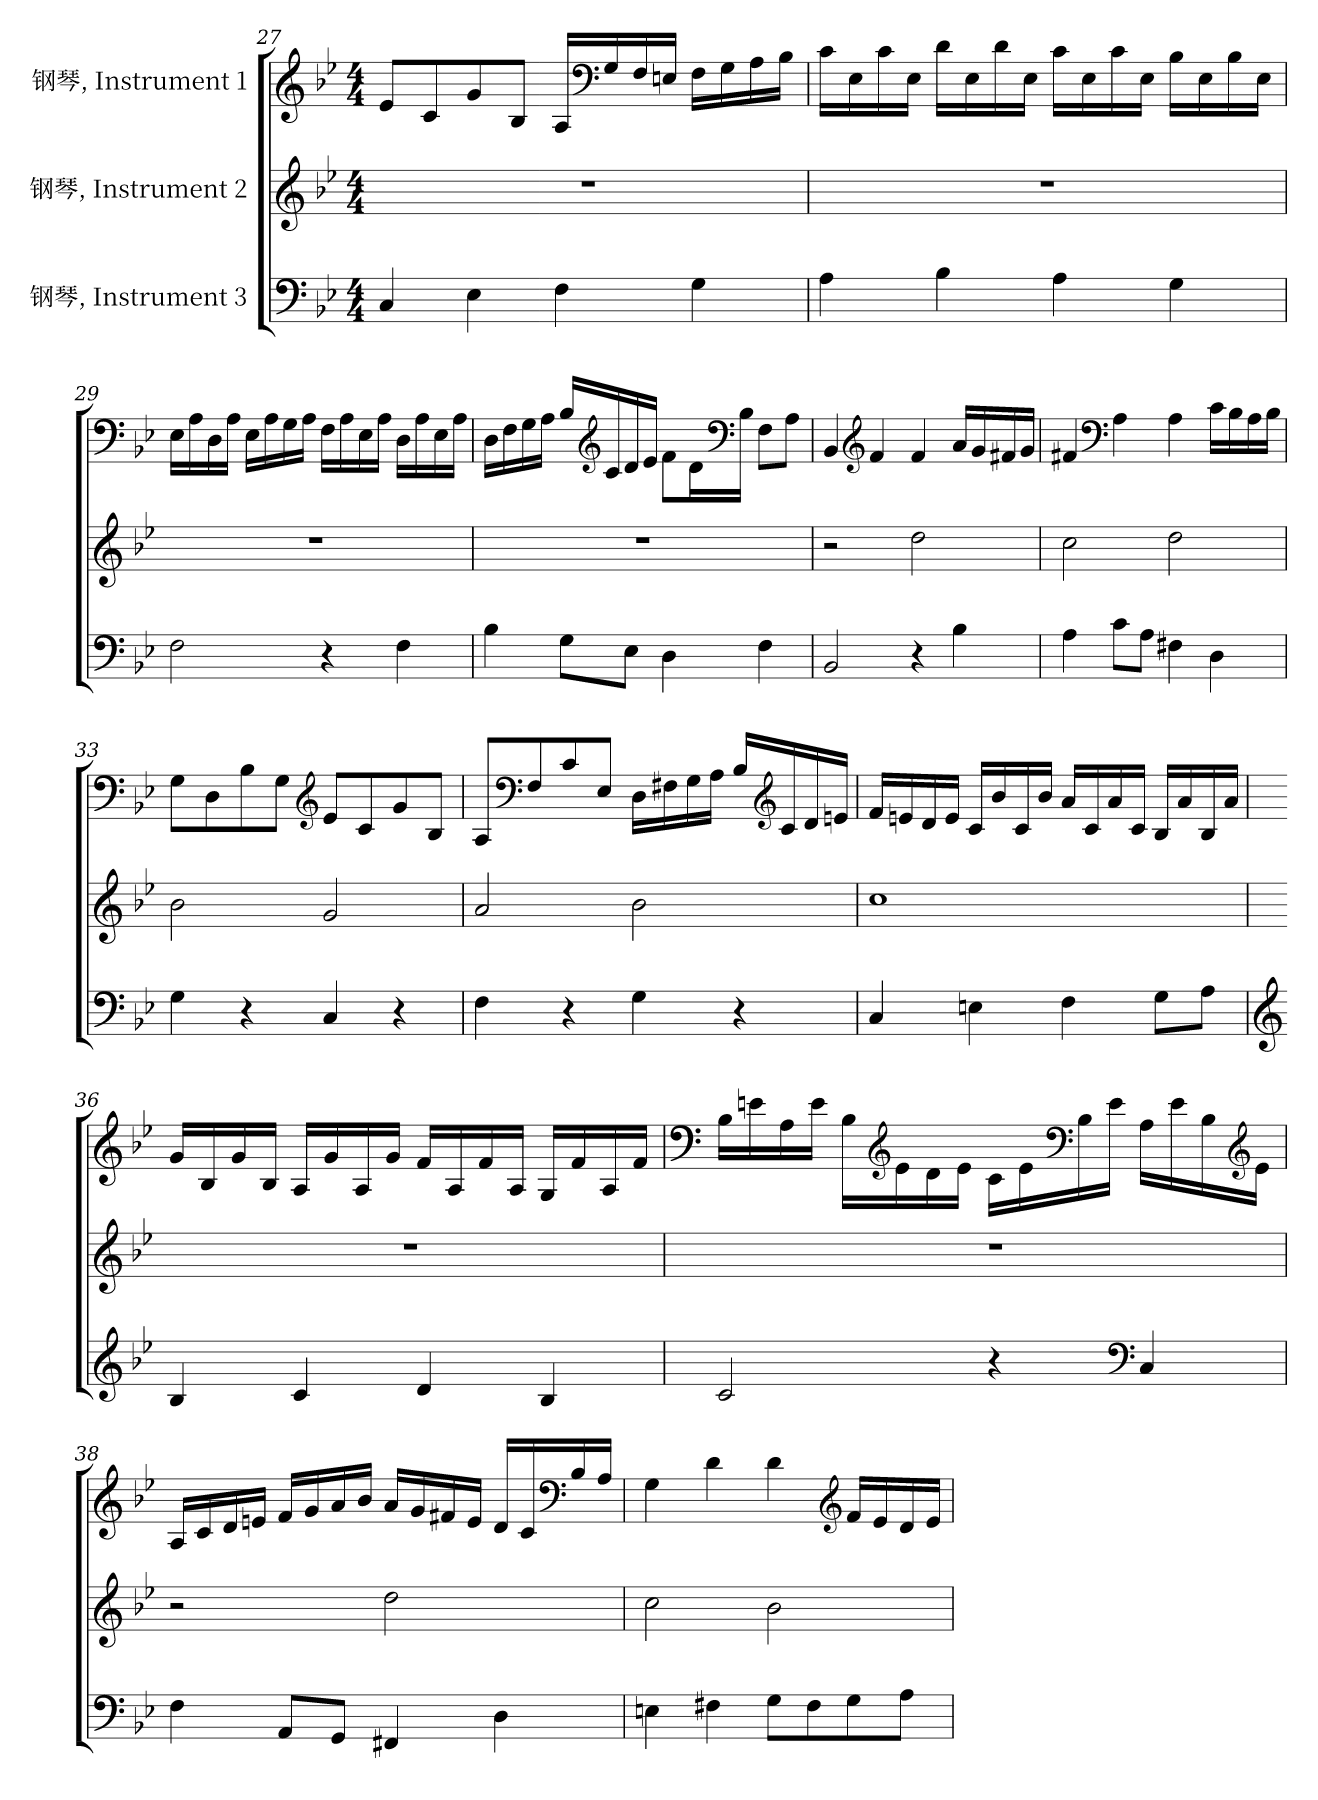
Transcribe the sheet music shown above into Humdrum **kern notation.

**kern	**kern	**kern
*part3	*part2	*part1
*staff3	*staff2	*staff1
*I"钢琴, Instrument 3	*I"钢琴, Instrument 2	*I"钢琴, Instrument 1
!!LO:LB:g=z
*clefF4	*clefG2	*clefG2
*k[b-e-]	*k[b-e-]	*k[b-e-]
*M4/4	*M4/4	*M4/4
=27	=27	=27
4C/	1r	8e-/L
.	.	8c/
4E-\	.	8g/
.	.	8B-/J
4F\	.	16A/LL
*	*	*clefF4
.	.	16G/
.	.	16F/
.	.	16En/JJ
4G\	.	16F\LL
.	.	16G\
.	.	16A\
.	.	16B-\JJ
=28	=28	=28
4A\	1r	16c\LL
.	.	16E-\
.	.	16c\
.	.	16E-\JJ
4B-\	.	16d\LL
.	.	16E-\
.	.	16d\
.	.	16E-\JJ
4A\	.	16c\LL
.	.	16E-\
.	.	16c\
.	.	16E-\JJ
4G\	.	16B-\LL
.	.	16E-\
.	.	16B-\
.	.	16E-\JJ
!!LO:LB:g=z
=29	=29	=29
2F\	1r	16E-\LL
.	.	16A\
.	.	16D\
.	.	16A\JJ
.	.	16E-\LL
.	.	16A\
.	.	16G\
.	.	16A\JJ
4r	.	16F\LL
.	.	16A\
.	.	16E-\
.	.	16A\JJ
4F\	.	16D\LL
.	.	16A\
.	.	16E-\
.	.	16A\JJ
=30	=30	=30
4B-\	1r	16D\LL
.	.	16F\
.	.	16G\
.	.	16A\JJ
8G\L	.	16B-/LL
*	*	*clefG2
.	.	16c/
8E-\J	.	16d/
.	.	16e-/JJ
4D\	.	8f\L
.	.	16d\L
*	*	*clefF4
.	.	16B-\JJ
4F\	.	8F\L
.	.	8A\J
=31	=31	=31
2BB-/	2r	4BB-/
*	*	*clefG2
.	.	4f/
4r	2dd\	4f/
4B-\	.	16a/LL
.	.	16g/
.	.	16f#X/
.	.	16g/JJ
!!LO:PB:g=z
=32	=32	=32
4A\	2cc\	4f#X/
*	*	*clefF4
8c\L	.	4A\
8A\J	.	.
4F#X\	2dd\	4A\
4D\	.	16c\LL
.	.	16B-\
.	.	16A\
.	.	16B-\JJ
=33	=33	=33
4G\	2b-\	8G\L
.	.	8D\
4r	.	8B-\
.	.	8G\J
*	*	*clefG2
4C/	2g/	8e-/L
.	.	8c/
4r	.	8g/
.	.	8B-/J
=34	=34	=34
4F\	2a/	8A/L
*	*	*clefF4
.	.	8F/
4r	.	8c/
.	.	8E-/J
4G\	2b-\	16D\LL
.	.	16F#X\
.	.	16G\
.	.	16A\JJ
4r	.	16B-/LL
*	*	*clefG2
.	.	16c/
.	.	16d/
.	.	16en/JJ
!!LO:LB:g=z
=35	=35	=35
4C/	1cc	16f/LL
.	.	16en/
.	.	16d/
.	.	16e/JJ
4En\	.	16c/LL
.	.	16b-/
.	.	16c/
.	.	16b-/JJ
4F\	.	16a/LL
.	.	16c/
.	.	16a/
.	.	16c/JJ
8G\L	.	16B-/LL
.	.	16a/
8A\J	.	16B-/
.	.	16a/JJ
=36	=36	=36
*clefG2	*	*
4B-/	1r	16g/LL
.	.	16B-/
.	.	16g/
.	.	16B-/JJ
4c/	.	16A/LL
.	.	16g/
.	.	16A/
.	.	16g/JJ
4d/	.	16f/LL
.	.	16A/
.	.	16f/
.	.	16A/JJ
4B-/	.	16G/LL
.	.	16f/
.	.	16A/
.	.	16f/JJ
!!LO:LB:g=z
=37	=37	=37
*	*	*clefF4
2c/	1r	16B-\LL
.	.	16en\
.	.	16A\
.	.	16e\JJ
.	.	16B-\LL
*	*	*clefG2
.	.	16e\
.	.	16d\
.	.	16e\JJ
4r	.	16c\LL
.	.	16e\
*	*	*clefF4
.	.	16B-\
.	.	16e\JJ
*clefF4	*	*
4C/	.	16A\LL
.	.	16e\
.	.	16B-\
*	*	*clefG2
.	.	16e\JJ
=38	=38	=38
4F\	2r	16A/LL
.	.	16c/
.	.	16d/
.	.	16en/JJ
8AA/L	.	16f/LL
.	.	16g/
8GG/J	.	16a/
.	.	16b-/JJ
4FF#X/	2dd\	16a/LL
.	.	16g/
.	.	16f#X/
.	.	16e/JJ
4D\	.	16d/LL
.	.	16c/
*	*	*clefF4
.	.	16B-/
.	.	16A/JJ
!!LO:LB:g=z
=39	=39	=39
4En\	2cc\	4G\
4F#X\	.	4d\
8G\L	2b-\	4d\
8F#\	.	.
*	*	*clefG2
8G\	.	16f/LL
.	.	16e-/
8A\J	.	16d/
.	.	16e-/JJ
=	=	=
*-	*-	*-
